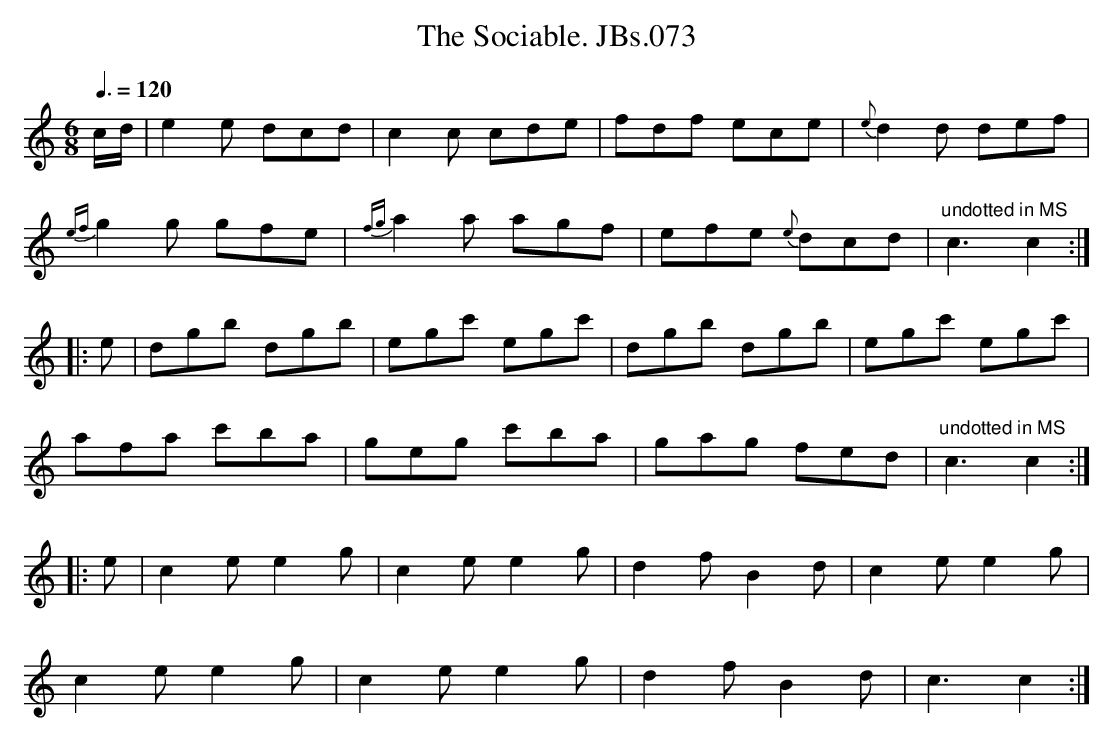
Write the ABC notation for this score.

X:1
T:Sociable. JBs.073, The
M:6/8
L:1/8
Q:3/8=120
K:C
c/2d/2|e2 e dcd|c2 c cde|fdf ece|{e}d2 d def|
{ef}g2 g gfe|{fg}a2 a agf|efe {e}dcd|"undotted in MS"c3c2:|
|:e|dgb dgb|egc' egc'|dgb dgb|egc' egc'|
afa c'ba|geg c'ba|gag fed|"undotted in MS"c3c2:|
|:e|c2e e2g|c2e e2g|d2f B2d|c2e e2g|
c2e e2g|c2e e2g|d2f B2d|c3c2:|
